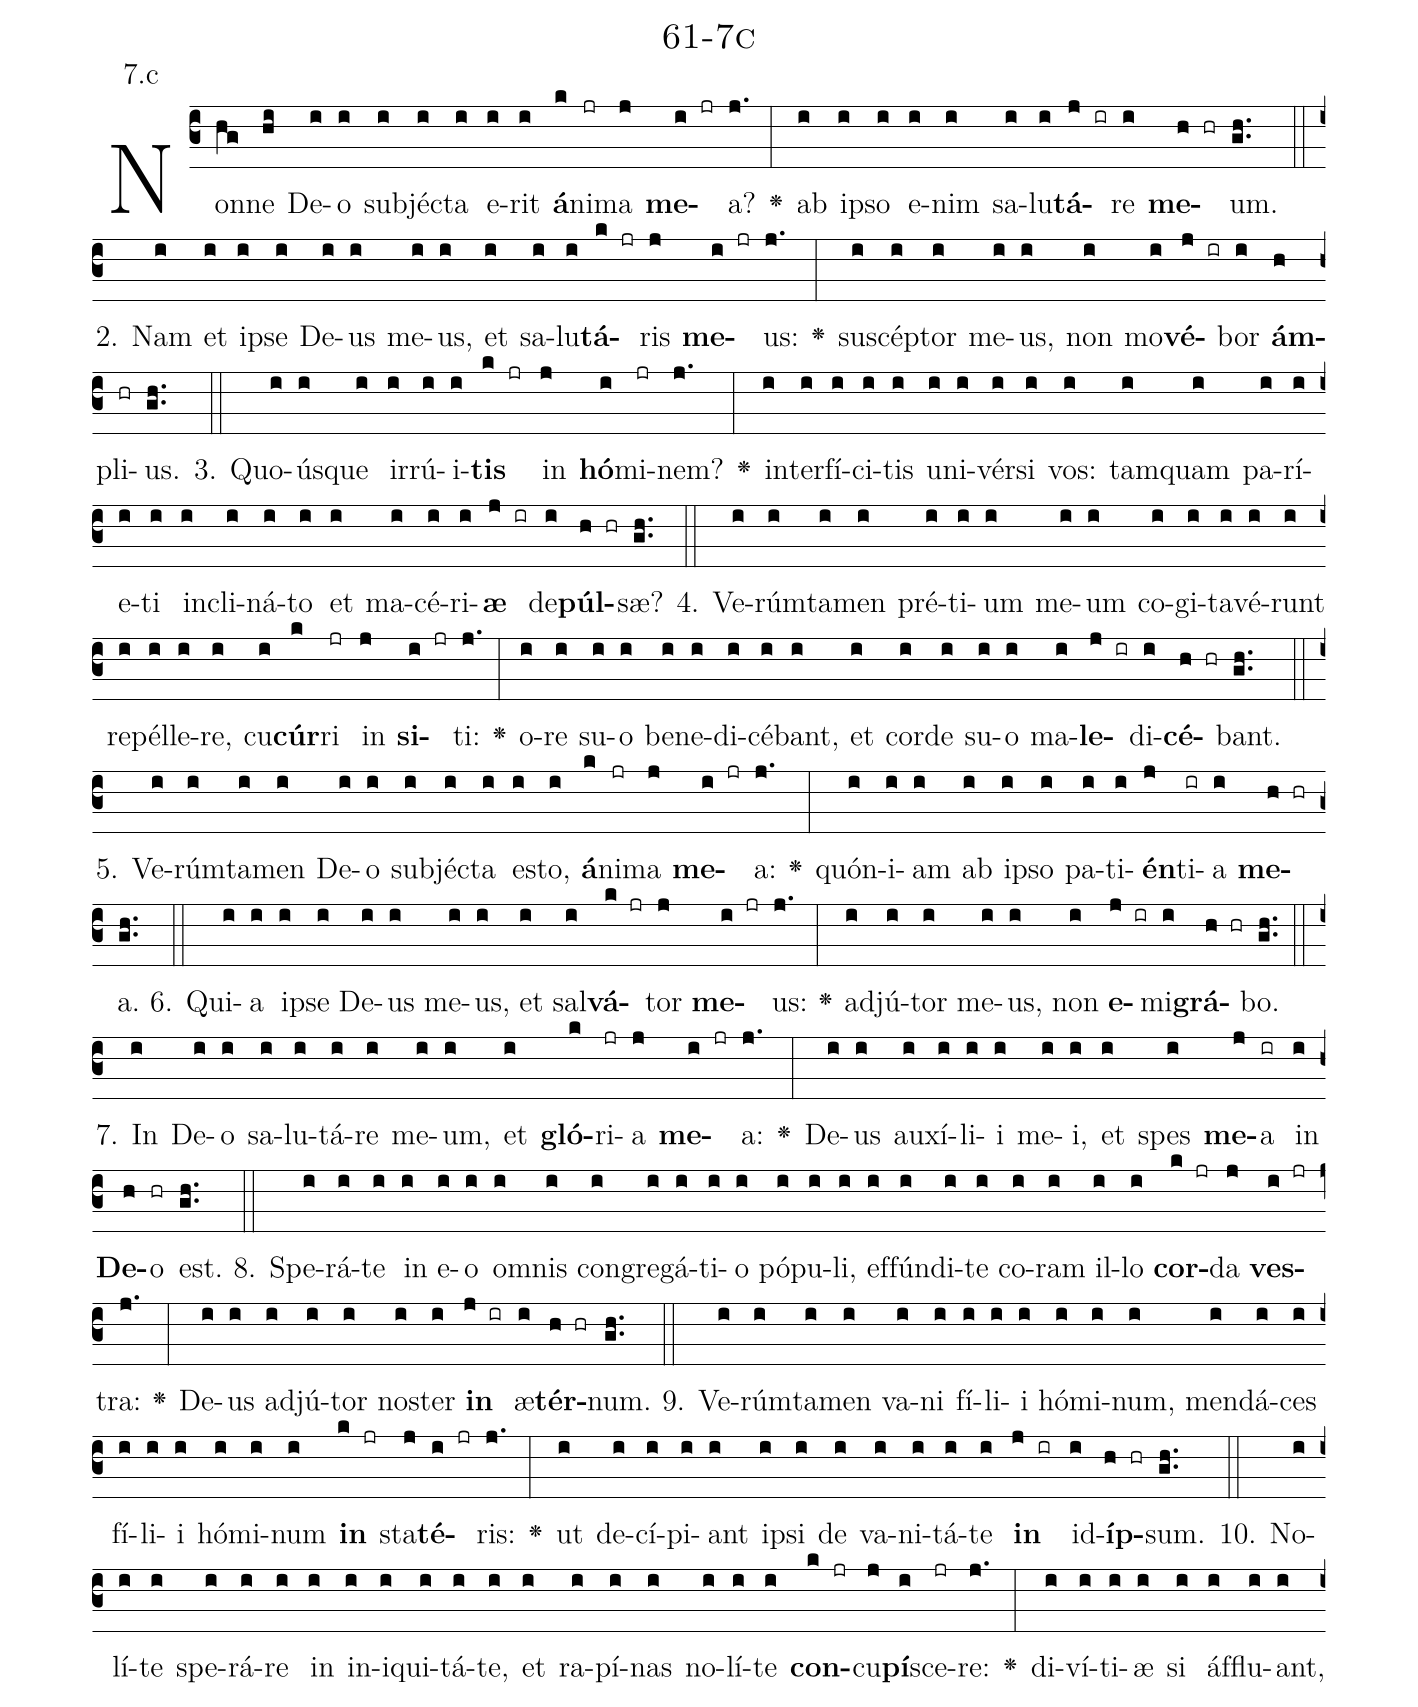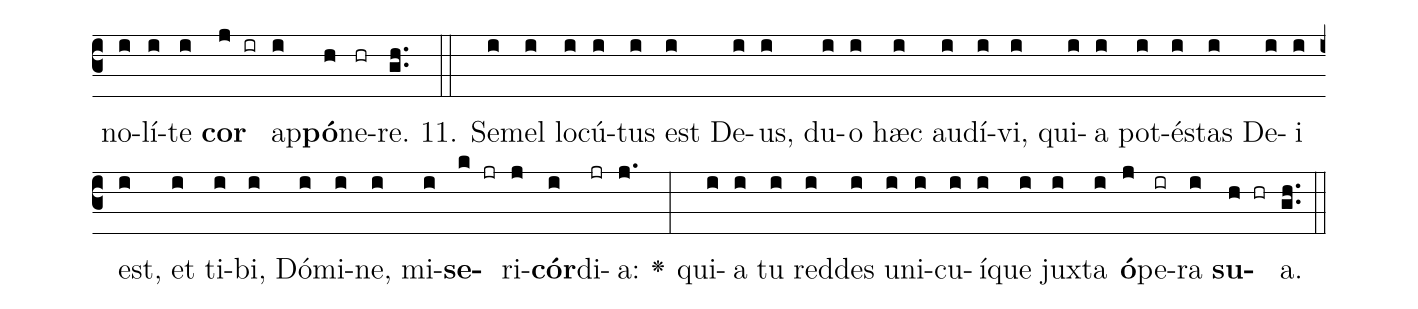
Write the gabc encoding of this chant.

name: 61-7c;
annotation: 7.c;
%%
(c3)Non(hg)ne(hi) De(i)o(i) sub(i)jéc(i)ta(i) e(i)rit(i) <b>á</b>(k)ni(jr)ma(j) <b>me</b>(i jr)a?(j.) <v>\greheightstar</v>(:) ab(i) ip(i)so(i) e(i)nim(i) sa(i)lu(i)<b>tá</b>(j ir)re(i) <b>me</b>(h hr)um.(gh..) (::)
2. Nam(i) et(i) ip(i)se(i) De(i)us(i) me(i)us,(i) et(i) sa(i)lu(i)<b>tá</b>(k jr)ris(j) <b>me</b>(i jr)us:(j.) <v>\greheightstar</v>(:) su(i)scép(i)tor(i) me(i)us,(i) non(i) mo(i)<b>vé</b>(j ir)bor(i) <b>ám</b>(h)pli(hr)us.(gh..) (::)
3. Quo(i)ús(i)que(i) ir(i)rú(i)i(i)<b>tis</b>(k jr) in(j) <b>hó</b>(i)mi(jr)nem?(j.) <v>\greheightstar</v>(:) in(i)ter(i)fí(i)ci(i)tis(i) u(i)ni(i)vér(i)si(i) vos:(i) tam(i)quam(i) pa(i)rí(i)e(i)ti(i) in(i)cli(i)ná(i)to(i) et(i) ma(i)cé(i)ri(i)<b>æ</b>(j ir) de(i)<b>púl</b>(h hr)sæ?(gh..) (::)
4. Ve(i)rúm(i)ta(i)men(i) pré(i)ti(i)um(i) me(i)um(i) co(i)gi(i)ta(i)vé(i)runt(i) re(i)pél(i)le(i)re,(i) cu(i)<b>cúr</b>(k)ri(jr) in(j) <b>si</b>(i jr)ti:(j.) <v>\greheightstar</v>(:) o(i)re(i) su(i)o(i) be(i)ne(i)di(i)cé(i)bant,(i) et(i) cor(i)de(i) su(i)o(i) ma(i)<b>le</b>(j ir)di(i)<b>cé</b>(h hr)bant.(gh..) (::)
5. Ve(i)rúm(i)ta(i)men(i) De(i)o(i) sub(i)jéc(i)ta(i) es(i)to,(i) <b>á</b>(k)ni(jr)ma(j) <b>me</b>(i jr)a:(j.) <v>\greheightstar</v>(:) quón(i)i(i)am(i) ab(i) ip(i)so(i) pa(i)ti(i)<b>én</b>(j)ti(ir)a(i) <b>me</b>(h hr)a.(gh..) (::)
6. Qui(i)a(i) ip(i)se(i) De(i)us(i) me(i)us,(i) et(i) sal(i)<b>vá</b>(k jr)tor(j) <b>me</b>(i jr)us:(j.) <v>\greheightstar</v>(:) ad(i)jú(i)tor(i) me(i)us,(i) non(i) <b>e</b>(j ir)mi(i)<b>grá</b>(h hr)bo.(gh..) (::)
7. In(i) De(i)o(i) sa(i)lu(i)tá(i)re(i) me(i)um,(i) et(i) <b>gló</b>(k)ri(jr)a(j) <b>me</b>(i jr)a:(j.) <v>\greheightstar</v>(:) De(i)us(i) au(i)xí(i)li(i)i(i) me(i)i,(i) et(i) spes(i) <b>me</b>(j)a(ir) in(i) <b>De</b>(h)o(hr) est.(gh..) (::)
8. Spe(i)rá(i)te(i) in(i) e(i)o(i) om(i)nis(i) con(i)gre(i)gá(i)ti(i)o(i) pó(i)pu(i)li,(i) ef(i)fún(i)di(i)te(i) co(i)ram(i) il(i)lo(i) <b>cor</b>(k jr)da(j) <b>ves</b>(i jr)tra:(j.) <v>\greheightstar</v>(:) De(i)us(i) ad(i)jú(i)tor(i) nos(i)ter(i) <b>in</b>(j ir) æ(i)<b>tér</b>(h hr)num.(gh..) (::)
9. Ve(i)rúm(i)ta(i)men(i) va(i)ni(i) fí(i)li(i)i(i) hó(i)mi(i)num,(i) men(i)dá(i)ces(i) fí(i)li(i)i(i) hó(i)mi(i)num(i) <b>in</b>(k jr) sta(j)<b>té</b>(i jr)ris:(j.) <v>\greheightstar</v>(:) ut(i) de(i)cí(i)pi(i)ant(i) ip(i)si(i) de(i) va(i)ni(i)tá(i)te(i) <b>in</b>(j ir) id(i)<b>íp</b>(h hr)sum.(gh..) (::)
10. No(i)lí(i)te(i) spe(i)rá(i)re(i) in(i) in(i)i(i)qui(i)tá(i)te,(i) et(i) ra(i)pí(i)nas(i) no(i)lí(i)te(i) <b>con</b>(k jr)cu(j)<b>pí</b>(i)sce(jr)re:(j.) <v>\greheightstar</v>(:) di(i)ví(i)ti(i)æ(i) si(i) áf(i)flu(i)ant,(i) no(i)lí(i)te(i) <b>cor</b>(j ir) ap(i)<b>pó</b>(h)ne(hr)re.(gh..) (::)
11. Se(i)mel(i) lo(i)cú(i)tus(i) est(i) De(i)us,(i) du(i)o(i) hæc(i) au(i)dí(i)vi,(i) qui(i)a(i) pot(i)és(i)tas(i) De(i)i(i) est,(i) et(i) ti(i)bi,(i) Dó(i)mi(i)ne,(i) mi(i)<b>se</b>(k jr)ri(j)<b>cór</b>(i)di(jr)a:(j.) <v>\greheightstar</v>(:) qui(i)a(i) tu(i) red(i)des(i) u(i)ni(i)cu(i)í(i)que(i) jux(i)ta(i) <b>ó</b>(j)pe(ir)ra(i) <b>su</b>(h hr)a.(gh..) (::)
